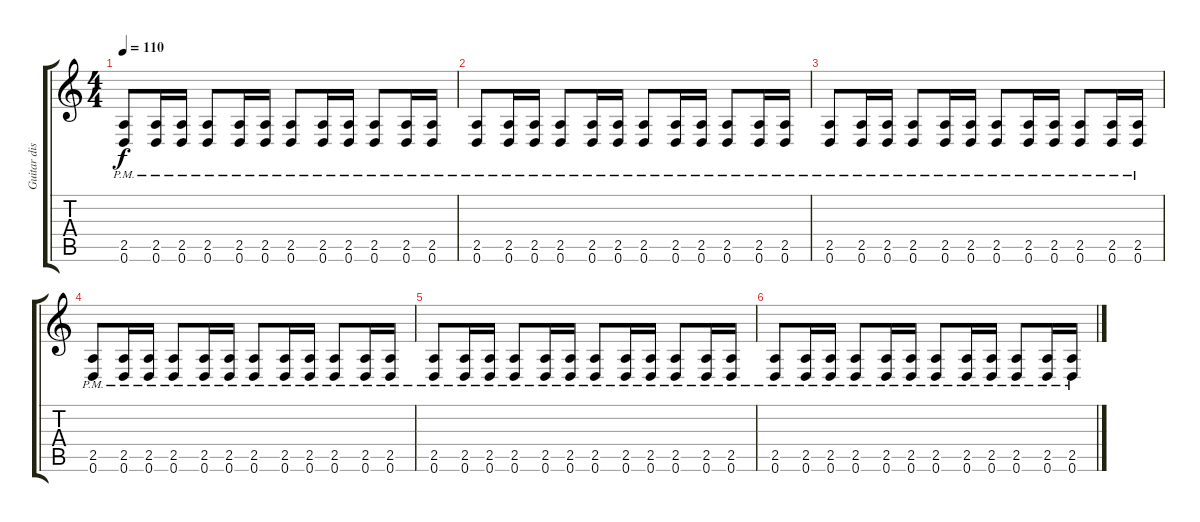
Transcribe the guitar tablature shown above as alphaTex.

\track ("Guitar distortion 1" "Guitar dis") {instrument distortionguitar}
\staff {score tabs}
\tuning (D4 A3 F3 C3 G2 D2) {hide}
\ts (4 4)
\tempo 110
\clef g2
\ks c
(2.5{pm} 0.6{pm}).8{dy f volume 10} (2.5{pm} 0.6{pm}).16 (2.5{pm} 0.6{pm}).16 (2.5{pm} 0.6{pm}).8 (2.5{pm} 0.6{pm}).16 (2.5{pm} 0.6{pm}).16 (2.5{pm} 0.6{pm}).8{volume 9} (2.5{pm} 0.6{pm}).16 (2.5{pm} 0.6{pm}).16 (2.5{pm} 0.6{pm}).8 (2.5{pm} 0.6{pm}).16 (2.5{pm} 0.6{pm}).16 |
(2.5{pm} 0.6{pm}).8{volume 7} (2.5{pm} 0.6{pm}).16 (2.5{pm} 0.6{pm}).16 (2.5{pm} 0.6{pm}).8 (2.5{pm} 0.6{pm}).16 (2.5{pm} 0.6{pm}).16 (2.5{pm} 0.6{pm}).8{volume 6} (2.5{pm} 0.6{pm}).16 (2.5{pm} 0.6{pm}).16 (2.5{pm} 0.6{pm}).8 (2.5{pm} 0.6{pm}).16 (2.5{pm} 0.6{pm}).16 |
(2.5{pm} 0.6{pm}).8{volume 5} (2.5{pm} 0.6{pm}).16 (2.5{pm} 0.6{pm}).16 (2.5{pm} 0.6{pm}).8 (2.5{pm} 0.6{pm}).16 (2.5{pm} 0.6{pm}).16 (2.5{pm} 0.6{pm}).8{volume 4} (2.5{pm} 0.6{pm}).16 (2.5{pm} 0.6{pm}).16 (2.5{pm} 0.6{pm}).8 (2.5{pm} 0.6{pm}).16 (2.5{pm} 0.6{pm}).16 |
(2.5{pm} 0.6{pm}).8{volume 4} (2.5{pm} 0.6{pm}).16 (2.5{pm} 0.6{pm}).16 (2.5{pm} 0.6{pm}).8 (2.5{pm} 0.6{pm}).16 (2.5{pm} 0.6{pm}).16 (2.5{pm} 0.6{pm}).8{volume 3} (2.5{pm} 0.6{pm}).16 (2.5{pm} 0.6{pm}).16 (2.5{pm} 0.6{pm}).8 (2.5{pm} 0.6{pm}).16 (2.5{pm} 0.6{pm}).16 |
(2.5{pm} 0.6{pm}).8{volume 2} (2.5{pm} 0.6{pm}).16 (2.5{pm} 0.6{pm}).16 (2.5{pm} 0.6{pm}).8 (2.5{pm} 0.6{pm}).16 (2.5{pm} 0.6{pm}).16 (2.5{pm} 0.6{pm}).8{volume 1} (2.5{pm} 0.6{pm}).16 (2.5{pm} 0.6{pm}).16 (2.5{pm} 0.6{pm}).8 (2.5{pm} 0.6{pm}).16 (2.5{pm} 0.6{pm}).16 |
(2.5{pm} 0.6{pm}).8{volume 0} (2.5{pm} 0.6{pm}).16 (2.5{pm} 0.6{pm}).16 (2.5{pm} 0.6{pm}).8 (2.5{pm} 0.6{pm}).16 (2.5{pm} 0.6{pm}).16 (2.5{pm} 0.6{pm}).8 (2.5{pm} 0.6{pm}).16 (2.5{pm} 0.6{pm}).16 (2.5{pm} 0.6{pm}).8 (2.5{pm} 0.6{pm}).16 (2.5{pm} 0.6{pm}).16
